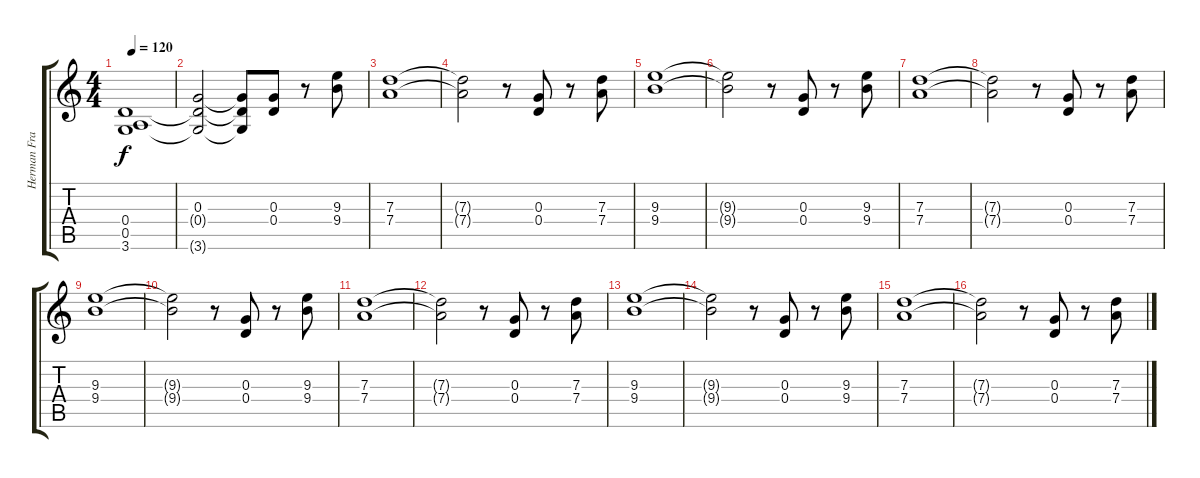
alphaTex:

\track ("Herman Frank " "Herman Fra") {instrument overdrivenguitar}
\staff {score tabs}
\tuning (E4 B3 G3 D3 A2 E2) {hide}
\ts (4 4)
\tempo 120
\clef g2
\ks c
(0.4 0.5 3.6).1{dy f} |
(0.3{t} 0.4{t} 3.6{t}).2 (0.3{t} 0.4{t} 3.6{t}).8 (0.3 0.4).8 r.8 (9.3 9.4).8 |
(7.3 7.4).1 |
(7.3{t} 7.4{t}).2 r.8 (0.3 0.4).8 r.8 (7.3 7.4).8 |
(9.3 9.4).1 |
(9.3{t} 9.4{t}).2 r.8 (0.3 0.4).8 r.8 (9.3 9.4).8 |
(7.3 7.4).1 |
(7.3{t} 7.4{t}).2 r.8 (0.3 0.4).8 r.8 (7.3 7.4).8 |
(9.3 9.4).1 |
(9.3{t} 9.4{t}).2 r.8 (0.3 0.4).8 r.8 (9.3 9.4).8 |
(7.3 7.4).1 |
(7.3{t} 7.4{t}).2 r.8 (0.3 0.4).8 r.8 (7.3 7.4).8 |
(9.3 9.4).1 |
(9.3{t} 9.4{t}).2 r.8 (0.3 0.4).8 r.8 (9.3 9.4).8 |
(7.3 7.4).1 |
(7.3{t} 7.4{t}).2 r.8 (0.3 0.4).8 r.8 (7.3 7.4).8
